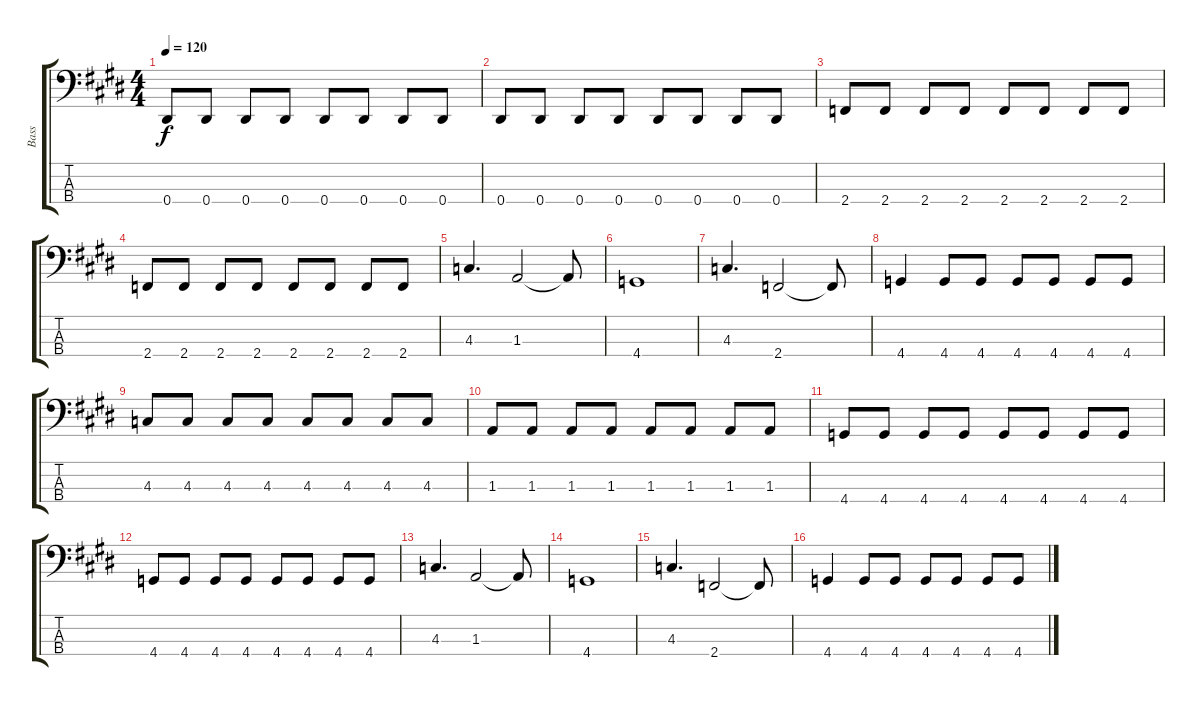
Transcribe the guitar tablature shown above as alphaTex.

\track ("Bass" "Bass") {instrument electricbassfinger}
\staff {score tabs}
\tuning (Gb2 Db2 Ab1 Eb1) {hide}
\ts (4 4)
\tempo 120
\clef f4
\ks e
0.4.8{dy f} 0.4.8 0.4.8 0.4.8 0.4.8 0.4.8 0.4.8 0.4.8 |
\ks c#minor
0.4.8 0.4.8 0.4.8 0.4.8 0.4.8 0.4.8 0.4.8 0.4.8 |
2.4.8 2.4.8 2.4.8 2.4.8 2.4.8 2.4.8 2.4.8 2.4.8 |
2.4.8 2.4.8 2.4.8 2.4.8 2.4.8 2.4.8 2.4.8 2.4.8 |
\ks e
4.3.4{d} 1.3.2 1.3{t}.8 |
4.4.1 |
4.3.4{d} 2.4.2 2.4{t}.8 |
4.4.4 4.4.8 4.4.8 4.4.8 4.4.8 4.4.8 4.4.8 |
4.3.8 4.3.8 4.3.8 4.3.8 4.3.8 4.3.8 4.3.8 4.3.8 |
1.3.8 1.3.8 1.3.8 1.3.8 1.3.8 1.3.8 1.3.8 1.3.8 |
4.4.8 4.4.8 4.4.8 4.4.8 4.4.8 4.4.8 4.4.8 4.4.8 |
4.4.8 4.4.8 4.4.8 4.4.8 4.4.8 4.4.8 4.4.8 4.4.8 |
4.3.4{d} 1.3.2 1.3{t}.8 |
4.4.1 |
4.3.4{d} 2.4.2 2.4{t}.8 |
4.4.4 4.4.8 4.4.8 4.4.8 4.4.8 4.4.8 4.4.8
